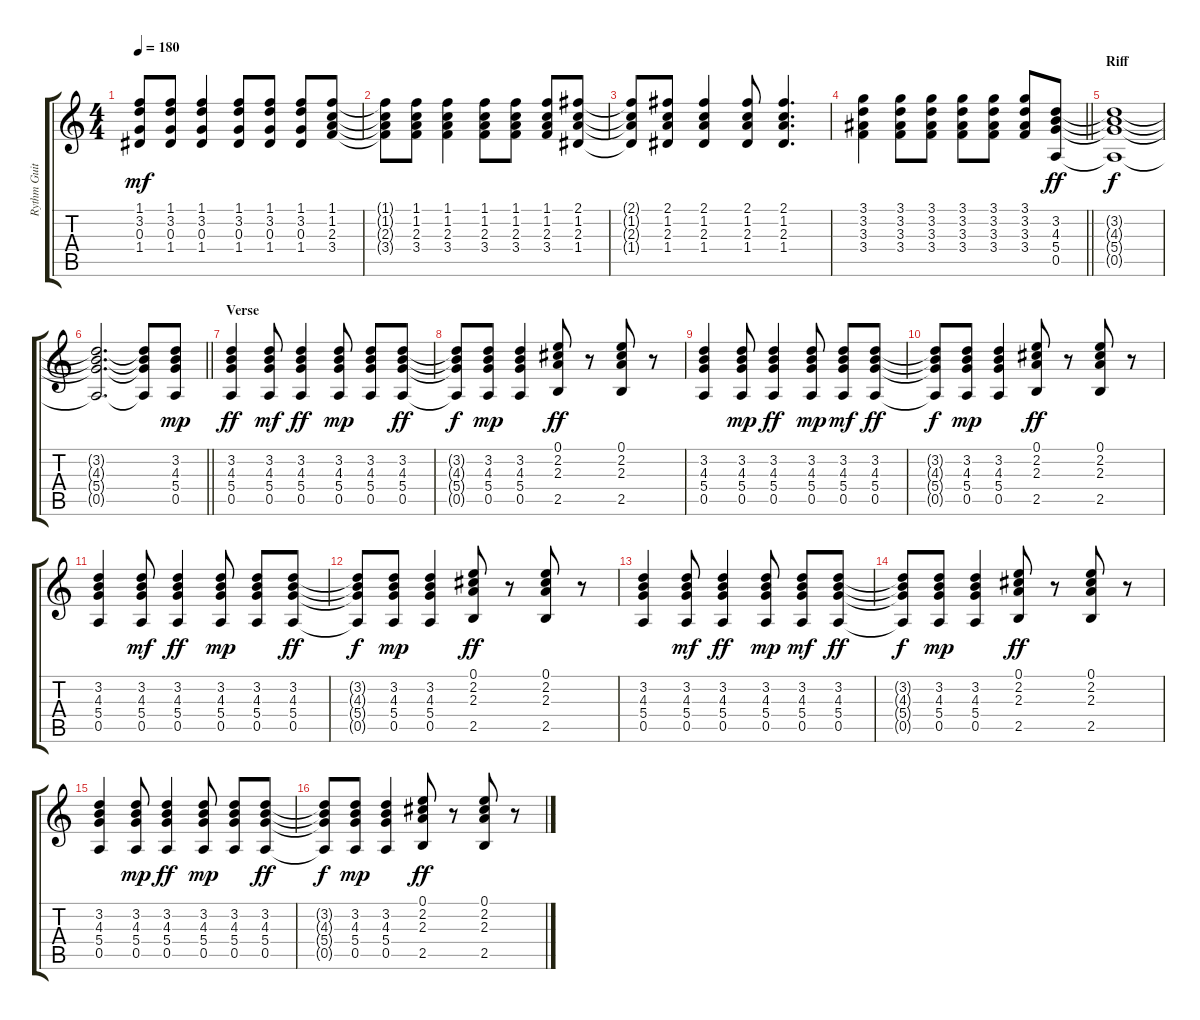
\track ("Rythm Guitar" "Rythm Guit") {instrument acousticguitarsteel}
\staff {score tabs}
\tuning (E4 B3 G3 D3 A2 E2) {hide}
\ts (4 4)
\tempo 180
\clef g2
\ks c
(1.1{t} 3.2{t} 0.3{t} 1.4{t}).8{dy mf} (1.1 3.2 0.3 1.4).8 (1.1 3.2 0.3 1.4).4 (1.1 3.2 0.3 1.4).8 (1.1 3.2 0.3 1.4).8 (1.1 3.2 0.3 1.4).8 (1.1 1.2 2.3 3.4).8 |
(1.1{t} 1.2{t} 2.3{t} 3.4{t}).8 (1.1 1.2 2.3 3.4).8 (1.1 1.2 2.3 3.4).4 (1.1 1.2 2.3 3.4).8 (1.1 1.2 2.3 3.4).8 (1.1 1.2 2.3 3.4).8 (2.1 1.2 2.3 1.4).8 |
(2.1{t} 1.2{t} 2.3{t} 1.4{t}).8 (2.1 1.2 2.3 1.4).8 (2.1 1.2 2.3 1.4).4 (2.1 1.2 2.3 1.4).8 (2.1 1.2 2.3 1.4).4{d} |
\barLineRight lightlight
(3.1 3.2 3.3 3.4).4 (3.1 3.2 3.3 3.4).8 (3.1 3.2 3.3 3.4).8 (3.1 3.2 3.3 3.4).8 (3.1 3.2 3.3 3.4).8 (3.1 3.2 3.3 3.4).8 (3.2 4.3 5.4 0.5).8{dy ff} |
\section ("" "Riff")
(3.2{t} 4.3{t} 5.4{t} 0.5{t}).1{dy f} |
\barLineRight lightlight
(3.2{t} 4.3{t} 5.4{t} 0.5{t}).2{d} (3.2{t} 4.3{t} 5.4{t} 0.5{t}).8 (3.2 4.3 5.4 0.5).8{dy mp} |
\section ("" "Verse")
(3.2 4.3 5.4 0.5).4{dy ff} (3.2 4.3 5.4 0.5).8{dy mf} (3.2 4.3 5.4 0.5).4{dy ff} (3.2 4.3 5.4 0.5).8{dy mp} (3.2 4.3 5.4 0.5).8 (3.2 4.3 5.4 0.5).8{dy ff} |
(3.2{t} 4.3{t} 5.4{t} 0.5{t}).8{dy f} (3.2 4.3 5.4 0.5).8{dy mp} (3.2 4.3 5.4 0.5).4 (0.1 2.2 2.3 2.5).8{dy ff} r.8 (0.1 2.2 2.3 2.5).8 r.8 |
(3.2 4.3 5.4 0.5).4 (3.2 4.3 5.4 0.5).8{dy mp} (3.2 4.3 5.4 0.5).4{dy ff} (3.2 4.3 5.4 0.5).8{dy mp} (3.2 4.3 5.4 0.5).8{dy mf} (3.2 4.3 5.4 0.5).8{dy ff} |
(3.2{t} 4.3{t} 5.4{t} 0.5{t}).8{dy f} (3.2 4.3 5.4 0.5).8{dy mp} (3.2 4.3 5.4 0.5).4 (0.1 2.2 2.3 2.5).8{dy ff} r.8 (0.1 2.2 2.3 2.5).8 r.8 |
(3.2 4.3 5.4 0.5).4 (3.2 4.3 5.4 0.5).8{dy mf} (3.2 4.3 5.4 0.5).4{dy ff} (3.2 4.3 5.4 0.5).8{dy mp} (3.2 4.3 5.4 0.5).8 (3.2 4.3 5.4 0.5).8{dy ff} |
(3.2{t} 4.3{t} 5.4{t} 0.5{t}).8{dy f} (3.2 4.3 5.4 0.5).8{dy mp} (3.2 4.3 5.4 0.5).4 (0.1 2.2 2.3 2.5).8{dy ff} r.8 (0.1 2.2 2.3 2.5).8 r.8 |
(3.2 4.3 5.4 0.5).4 (3.2 4.3 5.4 0.5).8{dy mf} (3.2 4.3 5.4 0.5).4{dy ff} (3.2 4.3 5.4 0.5).8{dy mp} (3.2 4.3 5.4 0.5).8{dy mf} (3.2 4.3 5.4 0.5).8{dy ff} |
(3.2{t} 4.3{t} 5.4{t} 0.5{t}).8{dy f} (3.2 4.3 5.4 0.5).8{dy mp} (3.2 4.3 5.4 0.5).4 (0.1 2.2 2.3 2.5).8{dy ff} r.8 (0.1 2.2 2.3 2.5).8 r.8 |
(3.2 4.3 5.4 0.5).4 (3.2 4.3 5.4 0.5).8{dy mp} (3.2 4.3 5.4 0.5).4{dy ff} (3.2 4.3 5.4 0.5).8{dy mp} (3.2 4.3 5.4 0.5).8 (3.2 4.3 5.4 0.5).8{dy ff} |
(3.2{t} 4.3{t} 5.4{t} 0.5{t}).8{dy f} (3.2 4.3 5.4 0.5).8{dy mp} (3.2 4.3 5.4 0.5).4 (0.1 2.2 2.3 2.5).8{dy ff} r.8 (0.1 2.2 2.3 2.5).8 r.8
